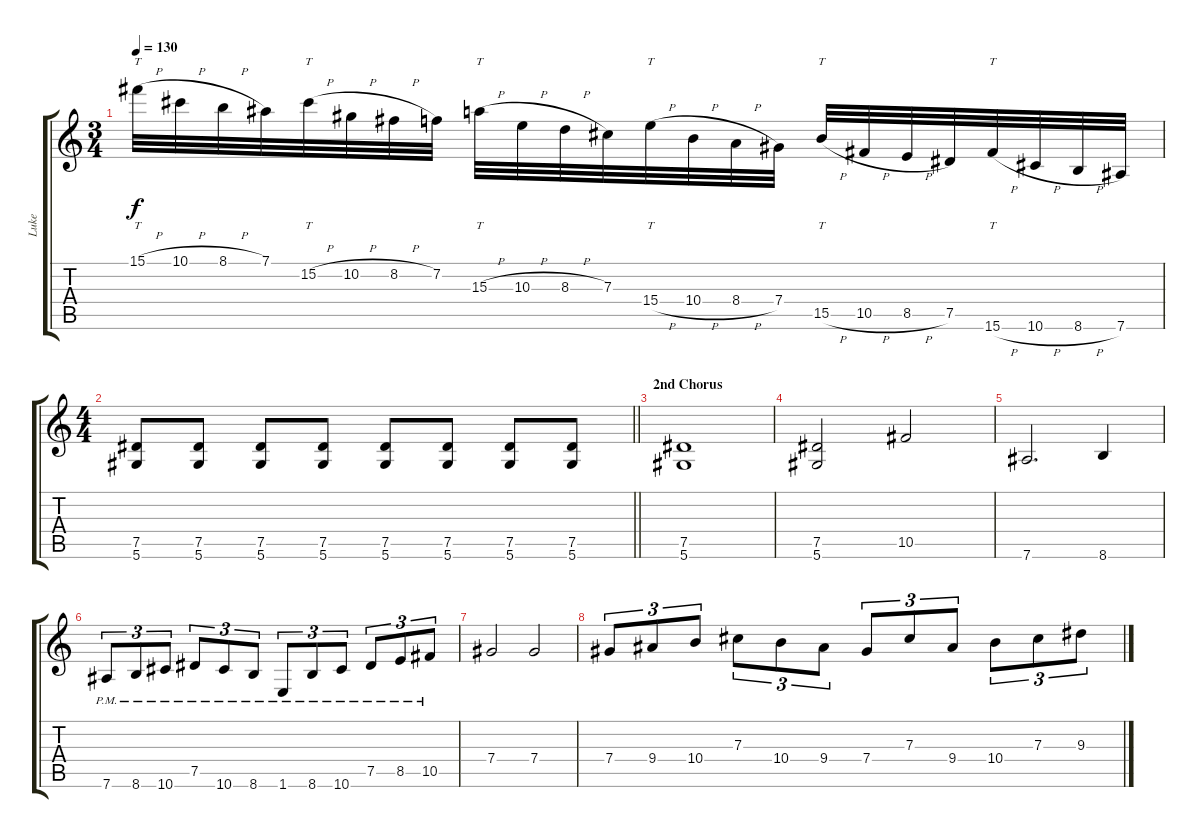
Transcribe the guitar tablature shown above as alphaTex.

\track ("Luke" "Luke") {instrument overdrivenguitar}
\staff {score tabs}
\tuning (Eb4 Bb3 Gb3 Db3 Ab2 Eb2) {hide}
\ts (3 4)
\tempo 130
\clef g2
\ks c
15.1{h}.32{tt dy f} 10.1{h}.32 8.1{h}.32 7.1.32 15.2{h}.32{tt} 10.2{h}.32 8.2{h}.32 7.2.32 15.3{h}.32{tt} 10.3{h}.32 8.3{h}.32 7.3.32 15.4{h}.32{tt} 10.4{h}.32 8.4{h}.32 7.4.32 15.5{h}.32{tt} 10.5{h}.32 8.5{h}.32 7.5.32 15.6{h}.32{tt} 10.6{h}.32 8.6{h}.32 7.6.32 |
\ts (4 4)
\barLineRight lightlight
(7.5 5.6).8 (7.5 5.6).8 (7.5 5.6).8 (7.5 5.6).8 (7.5 5.6).8 (7.5 5.6).8 (7.5 5.6).8 (7.5 5.6).8 |
\section ("" "2nd Chorus")
(7.5 5.6).1 |
(7.5 5.6).2 10.5.2 |
7.6.2{d} 8.6.4 |
7.6{pm}.8{tu (3 2)} 8.6{pm}.8{tu (3 2)} 10.6{pm}.8{tu (3 2)} 7.5{pm}.8{tu (3 2)} 10.6{pm}.8{tu (3 2)} 8.6{pm}.8{tu (3 2)} 1.6{pm}.8{tu (3 2)} 8.6{pm}.8{tu (3 2)} 10.6{pm}.8{tu (3 2)} 7.5{pm}.8{tu (3 2)} 8.5{pm}.8{tu (3 2)} 10.5{pm}.8{tu (3 2)} |
7.4.2 7.4.2 |
7.4.8{tu (3 2)} 9.4.8{tu (3 2)} 10.4.8{tu (3 2)} 7.3.8{tu (3 2)} 10.4.8{tu (3 2)} 9.4.8{tu (3 2)} 7.4.8{tu (3 2)} 7.3.8{tu (3 2)} 9.4.8{tu (3 2)} 10.4.8{tu (3 2)} 7.3.8{tu (3 2)} 9.3.8{tu (3 2)}
